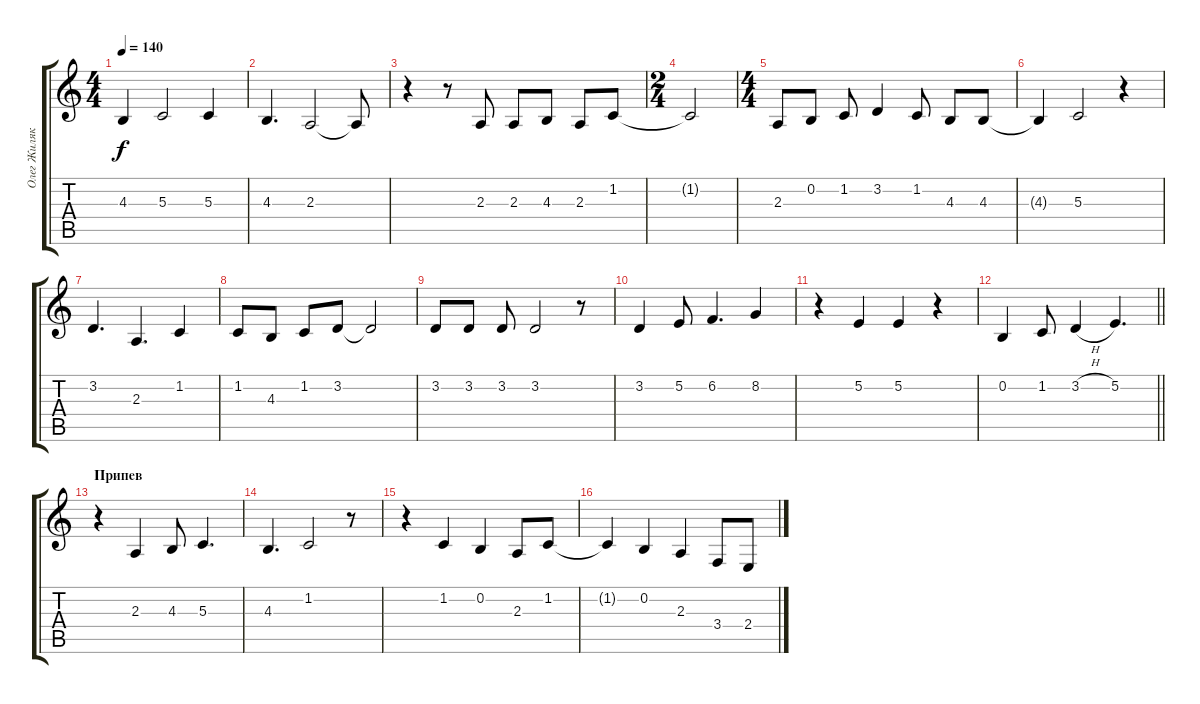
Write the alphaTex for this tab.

\track ("Олег Жиляков" "Олег Жиляк") {instrument lead2sawtooth}
\staff {score tabs}
\tuning (E4 B3 G3 D3 A2 E2) {hide}
\ts (4 4)
\tempo 140
\clef g2
\ks c
4.3{t}.4{dy f} 5.3.2 5.3.4 |
4.3.4{d} 2.3.2 2.3{t}.8 |
r.4 r.8 2.3.8 2.3.8 4.3.8 2.3.8 1.2.8 |
\ts (2 4)
1.2{t}.2 |
\ts (4 4)
2.3.8 0.2.8 1.2.8 3.2.4 1.2.8 4.3.8 4.3.8 |
4.3{t}.4 5.3.2 r.4 |
3.2.4{d} 2.3.4{d} 1.2.4 |
1.2.8 4.3.8 1.2.8 3.2.8 3.2{t}.2 |
3.2.8 3.2.8 3.2.8 3.2.2 r.8 |
3.2.4 5.2.8 6.2.4{d} 8.2.4 |
r.4 5.2.4 5.2.4 r.4 |
\barLineRight lightlight
0.2.4 1.2.8 3.2{h}.4 5.2.4{d} |
\section ("" "Припев")
r.4 2.3.4 4.3.8 5.3.4{d} |
4.3.4{d} 1.2.2 r.8 |
r.4 1.2.4 0.2.4 2.3.8 1.2.8 |
1.2{t}.4 0.2.4 2.3.4 3.4.8 2.4.8
